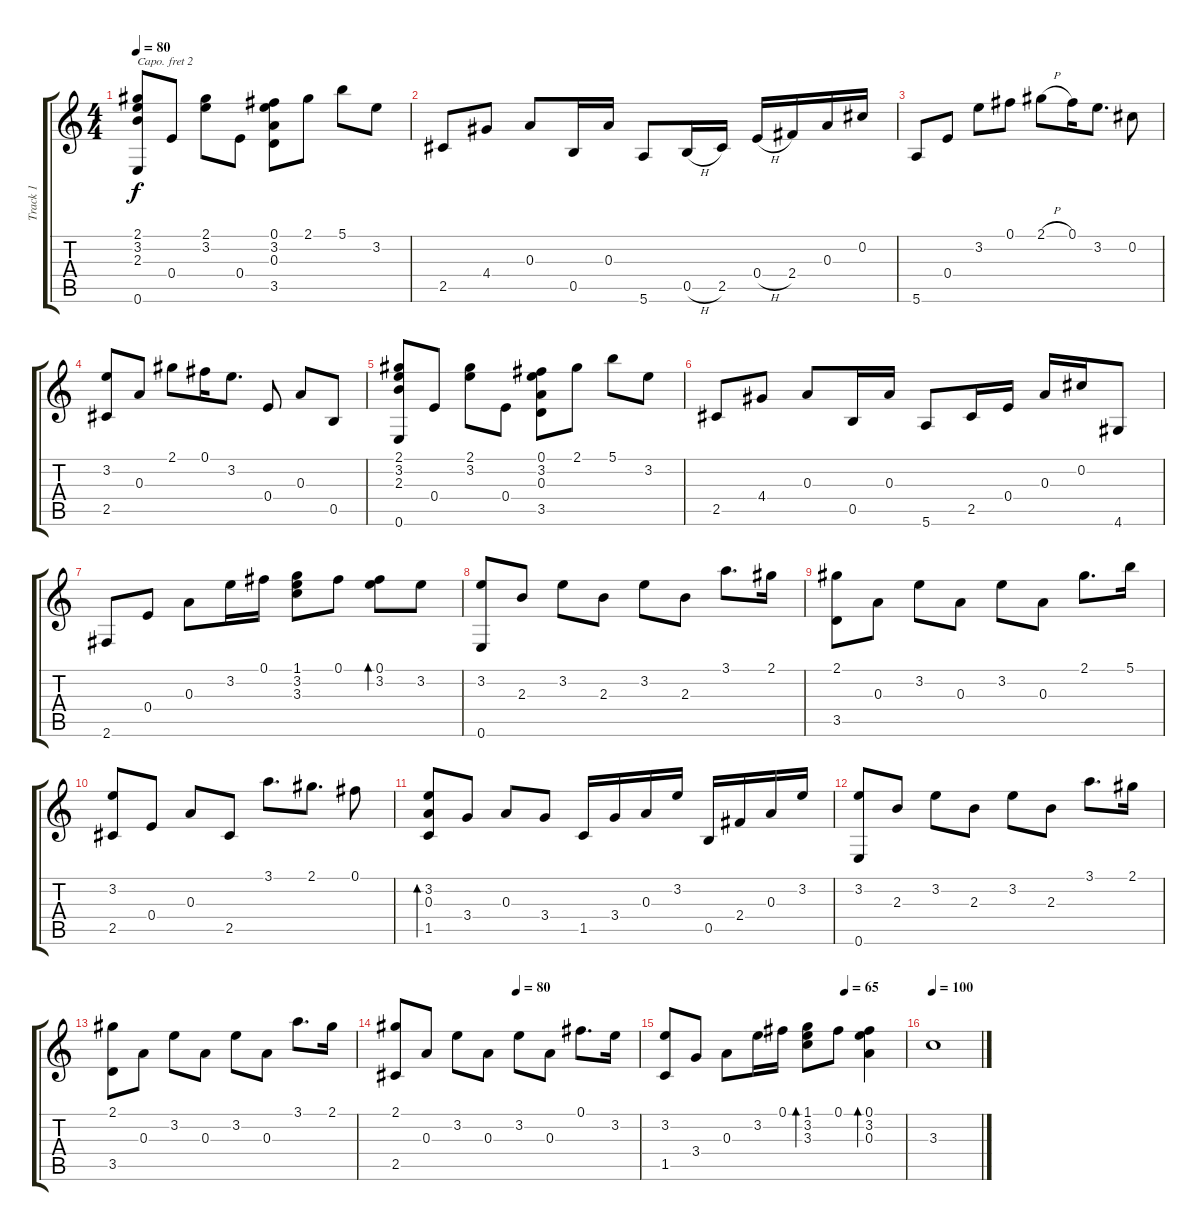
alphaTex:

\track ("Track 1" "Track 1") {instrument acousticguitarsteel}
\staff {score tabs}
\capo 2
\tuning (E4 B3 G3 D3 A2 D2) {hide}
\ts (4 4)
\tempo 80
\clef g2
\ks c
(2.1 3.2 2.3 0.6).8{dy f} 0.4.8 (2.1 3.2).8 0.4.8 (0.1 3.2 0.3 3.5).8 2.1.8 5.1.8 3.2.8 |
2.5.8 4.4.8 0.3.8 0.5.16 0.3.16 5.6.8 0.5{h}.16 2.5.16 0.4{h}.16 2.4.16 0.3.16 0.2.16 |
5.6.8 0.4.8 3.2.8 0.1.8 2.1{h}.8 0.1.16 3.2.8{d} 0.2.8 |
(3.2 2.5).8 0.3.8 2.1.8 0.1.16 3.2.8{d} 0.4.8 0.3.8 0.5.8 |
(2.1 3.2 2.3 0.6).8 0.4.8 (2.1 3.2).8 0.4.8 (0.1 3.2 0.3 3.5).8 2.1.8 5.1.8 3.2.8 |
2.5.8 4.4.8 0.3.8 0.5.16 0.3.16 5.6.8 2.5.16 0.4.16 0.3.16 0.2.16 4.6.8 |
2.6.8 0.4.8 0.3.8 3.2.16 0.1.16 (1.1 3.2 3.3).8 0.1.8 (0.1 3.2).8{bd 60} 3.2.8 |
(3.2 0.6).8 2.3.8 3.2.8 2.3.8 3.2.8 2.3.8 3.1.8{d} 2.1.16 |
(2.1 3.5).8 0.3.8 3.2.8 0.3.8 3.2.8 0.3.8 2.1.8{d} 5.1.16 |
(3.2 2.5).8 0.4.8 0.3.8 2.5.8 3.1.8{d} 2.1.8{d} 0.1.8 |
(3.2 0.3 1.5).8{bd 120} 3.4.8 0.3.8 3.4.8 1.5.16 3.4.16 0.3.16 3.2.16 0.5.16 2.4.16 0.3.16 3.2.16 |
(3.2 0.6).8 2.3.8 3.2.8 2.3.8 3.2.8 2.3.8 3.1.8{d} 2.1.16 |
(2.1 3.5).8 0.3.8 3.2.8 0.3.8 3.2.8 0.3.8 3.1.8{d} 2.1.16 |
\tempo (80 0.5)
(2.1 2.5).8 0.3.8 3.2.8 0.3.8 3.2.8 0.3.8 0.1.8{d} 3.2.16 |
\tempo (65 0.75)
(3.2 1.5).8 3.4.8 0.3.8 3.2.16 0.1.16 (1.1 3.2 3.3).8{bd 120} 0.1.8 (0.1 3.2 0.3).4{bd 120} |
\tempo 100
3.3.1
